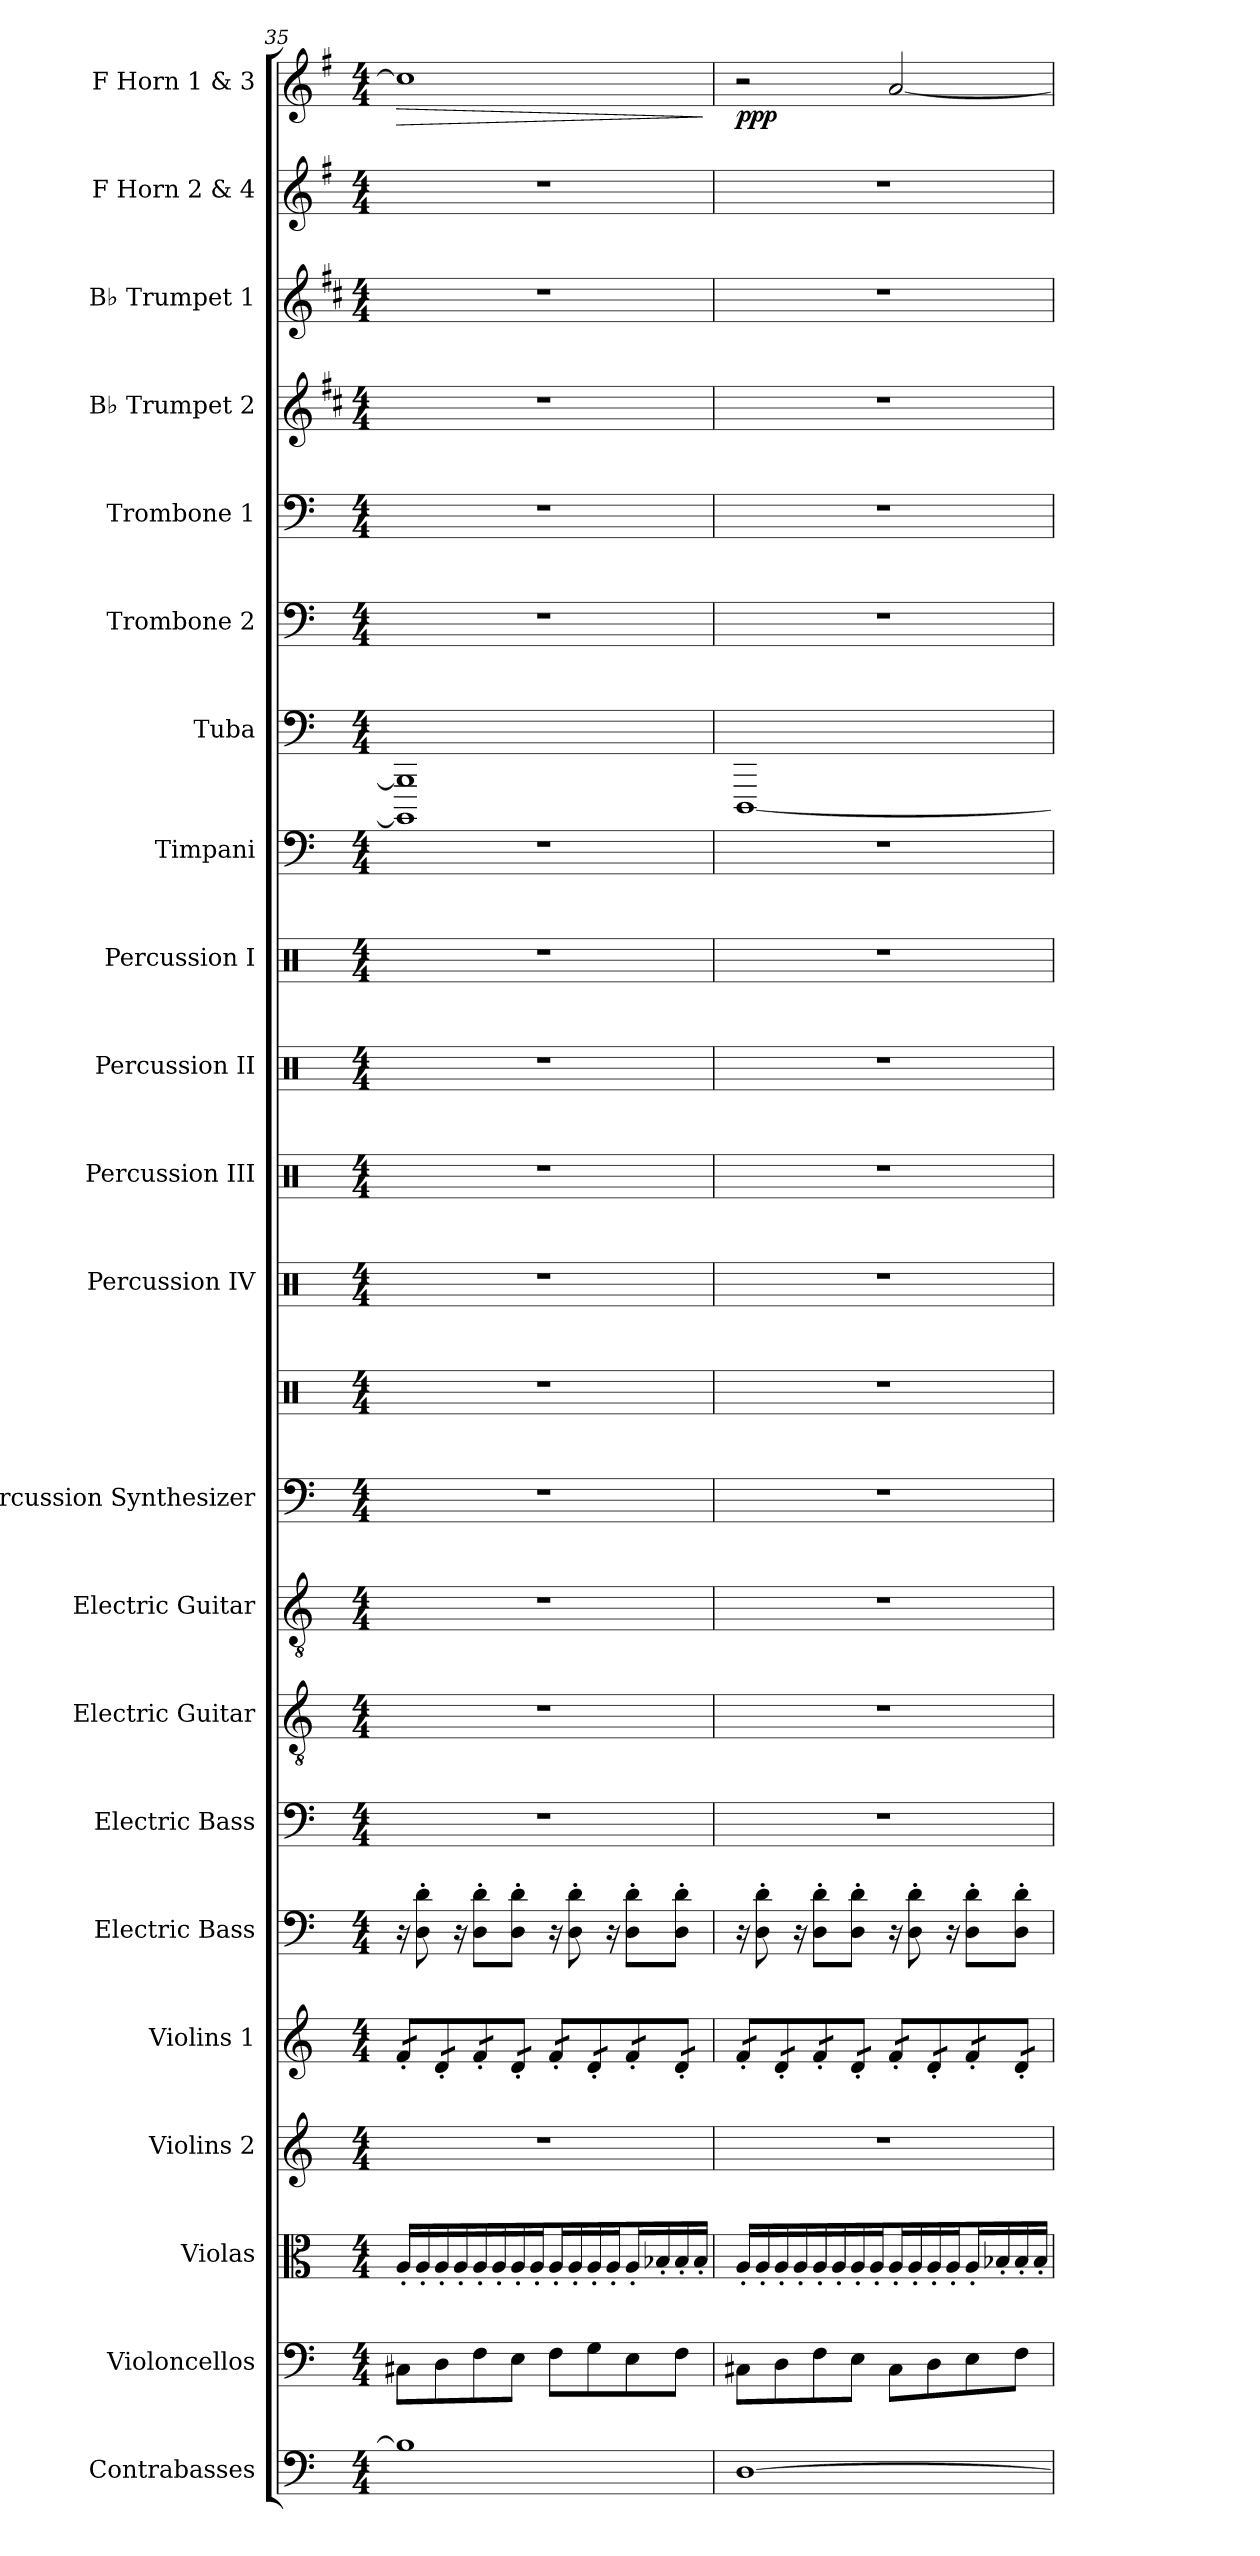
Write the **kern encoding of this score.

**kern	**kern	**kern	**kern	**kern	**kern	**kern	**kern	**kern	**kern	**kern	**kern	**kern	**kern	**kern	**kern	**kern	**kern	**kern	**kern	**kern	**kern	**kern	**dynam
*part22	*part21	*part20	*part19	*part18	*part17	*part16	*part15	*part14	*part13	*part13	*part12	*part11	*part10	*part9	*part8	*part7	*part6	*part5	*part4	*part3	*part2	*part1	*part1
*staff23	*staff22	*staff21	*staff20	*staff19	*staff18	*staff17	*staff16	*staff15	*staff14	*staff13	*staff12	*staff11	*staff10	*staff9	*staff8	*staff7	*staff6	*staff5	*staff4	*staff3	*staff2	*staff1	*staff1
*I"Contrabasses	*I"Violoncellos	*I"Violas	*I"Violins 2	*I"Violins 1	*I"Electric Bass	*I"Electric Bass	*I"Electric Guitar	*I"Electric Guitar	*I"Percussion Synthesizer	*	*I"Percussion IV	*I"Percussion III	*I"Percussion II	*I"Percussion I	*I"Timpani	*I"Tuba	*I"Trombone 2	*I"Trombone 1	*I"B♭ Trumpet 2	*I"B♭ Trumpet 1	*I"F Horn 2 &amp; 4	*I"F Horn 1 &amp; 3	*
*I'Cbs.	*I'Vcs.	*I'Vlas.	*I'Vlns. 2	*I'Vlns. 1	*I'El. B.	*I'El. B.	*I'El. Guit.	*I'El. Guit.	*I'Perc. Syn.	*	*I'Perc. IV	*I'Perc. III	*I'Perc. II	*I'Perc. I	*I'Timp.	*I'Tba.	*I'Tbn. 2	*I'Tbn. 1	*I'B♭ Tpt. 2	*I'B♭ Tpt. 1	*I'F Hn. 2 4	*I'F Hn. 1 3	*
*clefF4	*clefF4	*clefC3	*clefG2	*clefG2	*clefF4	*clefF4	*clefGv2	*clefGv2	*clefF4	*clefX	*clefX	*clefX	*clefX	*clefX	*clefF4	*clefF4	*clefF4	*clefF4	*clefG2	*clefG2	*clefG2	*clefG2	*
*ITrd7c12	*	*	*	*	*ITrd7c12	*ITrd7c12	*	*	*	*	*	*	*	*	*	*	*	*	*ITrd1c2	*ITrd1c2	*ITrd4c7	*ITrd4c7	*
*k[]	*k[]	*k[]	*k[]	*k[]	*k[]	*k[]	*k[]	*k[]	*k[]	*k[]	*k[]	*k[]	*k[]	*k[]	*k[]	*k[]	*k[]	*k[]	*k[]	*k[]	*k[]	*k[]	*
*M4/4	*M4/4	*M4/4	*M4/4	*M4/4	*M4/4	*M4/4	*M4/4	*M4/4	*M4/4	*M4/4	*M4/4	*M4/4	*M4/4	*M4/4	*M4/4	*M4/4	*M4/4	*M4/4	*M4/4	*M4/4	*M4/4	*M4/4	*
=35	=35	=35	=35	=35	=35	=35	=35	=35	=35	=35	=35	=35	=35	=35	=35	=35	=35	=35	=35	=35	=35	=35	=35
!	!	!	!	!	!	!	!	!	!	!	!	!	!	!	!	!	!	!	!	!	!	!	!LO:HP:b
*	*	*tremolo	*	*	*	*	*	*	*	*	*	*	*	*	*	*	*	*	*	*	*	*	*
*	*	*	*	*tremolo	*	*	*	*	*	*	*	*	*	*	*	*	*	*	*	*	*	*	*
1BB-]	8C#X\L	16A'/LL	1r	16f'/LL	16r	1r	1r	1r	1r	1r	1r	1r	1r	1r	1r	1BBBB-] 1BBB-]	1r	1r	1r	1r	1r	1f]	>
.	.	16A'/	.	16f'/	8DD\' 8D\'	.	.	.	.	.	.	.	.	.	.	.	.	.	.	.	.	.	.
.	8D\	16A'/	.	16d'/	.	.	.	.	.	.	.	.	.	.	.	.	.	.	.	.	.	.	.
.	.	16A'/	.	16d'/	16r	.	.	.	.	.	.	.	.	.	.	.	.	.	.	.	.	.	.
.	8F\	16A'/	.	16f'/	8DD\' 8D\'L	.	.	.	.	.	.	.	.	.	.	.	.	.	.	.	.	.	.
.	.	16A'/	.	16f'/	.	.	.	.	.	.	.	.	.	.	.	.	.	.	.	.	.	.	.
.	8E\J	16A'/	.	16d'/	8DD\' 8D\'J	.	.	.	.	.	.	.	.	.	.	.	.	.	.	.	.	.	.
.	.	16A'/JJ	.	16d'/JJ	.	.	.	.	.	.	.	.	.	.	.	.	.	.	.	.	.	.	.
.	8F\L	16A'/LL	.	16f'/LL	16r	.	.	.	.	.	.	.	.	.	.	.	.	.	.	.	.	.	.
.	.	16A'/	.	16f'/	8DD\' 8D\'	.	.	.	.	.	.	.	.	.	.	.	.	.	.	.	.	.	.
.	8G\	16A'/	.	16d'/	.	.	.	.	.	.	.	.	.	.	.	.	.	.	.	.	.	.	.
.	.	16A'/JJ	.	16d'/	16r	.	.	.	.	.	.	.	.	.	.	.	.	.	.	.	.	.	.
*	*	*Xtremolo	*	*	*	*	*	*	*	*	*	*	*	*	*	*	*	*	*	*	*	*	*
.	8E\	16A'/LL	.	16f'/	8DD\' 8D\'L	.	.	.	.	.	.	.	.	.	.	.	.	.	.	.	.	.	.
.	.	16B-X'/J	.	16f'/	.	.	.	.	.	.	.	.	.	.	.	.	.	.	.	.	.	.	.
*	*	*tremolo	*	*	*	*	*	*	*	*	*	*	*	*	*	*	*	*	*	*	*	*	*
.	8F\J	16B-'/	.	16d'/	8DD\' 8D\'J	.	.	.	.	.	.	.	.	.	.	.	.	.	.	.	.	.	.
.	.	16B-'/JJ	.	16d'/JJ	.	.	.	.	.	.	.	.	.	.	.	.	.	.	.	.	.	.	.
.	.	.	.	.	.	.	.	.	.	.	.	.	.	.	.	.	.	.	.	.	.	.	]
!!LO:PB:g=z
=36	=36	=36	=36	=36	=36	=36	=36	=36	=36	=36	=36	=36	=36	=36	=36	=36	=36	=36	=36	=36	=36	=36	=36
!	!	!	!	!	!	!	!	!	!	!	!	!	!	!	!	!	!	!	!	!	!	!	!LO:DY:b
[1DD	8C#X\L	16A'/LL	1r	16f'/LL	16r	1r	1r	1r	1r	1r	1r	1r	1r	1r	1r	[1DDD	1r	1r	1r	1r	1r	2r	ppp
.	.	16A'/	.	16f'/	8DD\' 8D\'	.	.	.	.	.	.	.	.	.	.	.	.	.	.	.	.	.	.
.	8D\	16A'/	.	16d'/	.	.	.	.	.	.	.	.	.	.	.	.	.	.	.	.	.	.	.
.	.	16A'/	.	16d'/	16r	.	.	.	.	.	.	.	.	.	.	.	.	.	.	.	.	.	.
.	8F\	16A'/	.	16f'/	8DD\' 8D\'L	.	.	.	.	.	.	.	.	.	.	.	.	.	.	.	.	.	.
.	.	16A'/	.	16f'/	.	.	.	.	.	.	.	.	.	.	.	.	.	.	.	.	.	.	.
.	8E\J	16A'/	.	16d'/	8DD\' 8D\'J	.	.	.	.	.	.	.	.	.	.	.	.	.	.	.	.	.	.
.	.	16A'/JJ	.	16d'/JJ	.	.	.	.	.	.	.	.	.	.	.	.	.	.	.	.	.	.	.
.	8C#\L	16A'/LL	.	16f'/LL	16r	.	.	.	.	.	.	.	.	.	.	.	.	.	.	.	.	[2d/	.
.	.	16A'/	.	16f'/	8DD\' 8D\'	.	.	.	.	.	.	.	.	.	.	.	.	.	.	.	.	.	.
.	8D\	16A'/	.	16d'/	.	.	.	.	.	.	.	.	.	.	.	.	.	.	.	.	.	.	.
.	.	16A'/JJ	.	16d'/	16r	.	.	.	.	.	.	.	.	.	.	.	.	.	.	.	.	.	.
*	*	*Xtremolo	*	*	*	*	*	*	*	*	*	*	*	*	*	*	*	*	*	*	*	*	*
.	8E\	16A'/LL	.	16f'/	8DD\' 8D\'L	.	.	.	.	.	.	.	.	.	.	.	.	.	.	.	.	.	.
.	.	16B-X'/J	.	16f'/	.	.	.	.	.	.	.	.	.	.	.	.	.	.	.	.	.	.	.
*	*	*tremolo	*	*	*	*	*	*	*	*	*	*	*	*	*	*	*	*	*	*	*	*	*
.	8F\J	16B-'/	.	16d'/	8DD\' 8D\'J	.	.	.	.	.	.	.	.	.	.	.	.	.	.	.	.	.	.
.	.	16B-'/JJ	.	16d'/JJ	.	.	.	.	.	.	.	.	.	.	.	.	.	.	.	.	.	.	.
*	*	*	*	*Xtremolo	*	*	*	*	*	*	*	*	*	*	*	*	*	*	*	*	*	*	*
*	*	*Xtremolo	*	*	*	*	*	*	*	*	*	*	*	*	*	*	*	*	*	*	*	*	*
=	=	=	=	=	=	=	=	=	=	=	=	=	=	=	=	=	=	=	=	=	=	=	=
*-	*-	*-	*-	*-	*-	*-	*-	*-	*-	*-	*-	*-	*-	*-	*-	*-	*-	*-	*-	*-	*-	*-	*-
